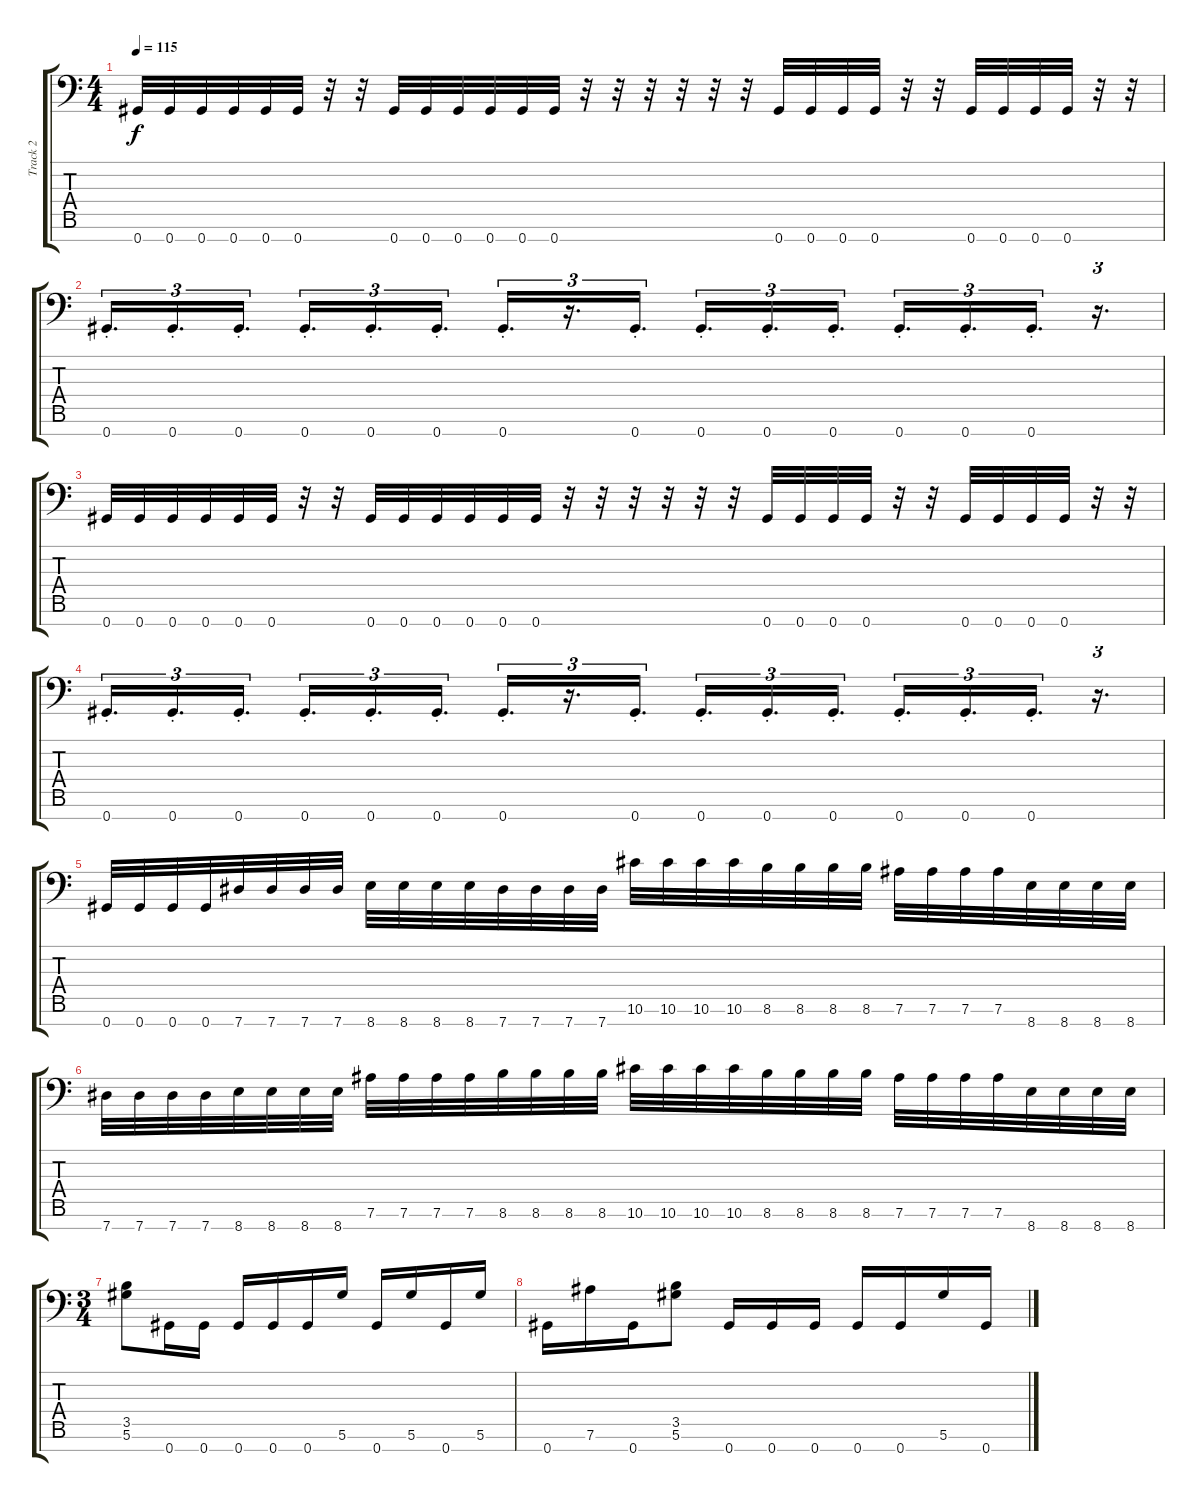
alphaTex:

\track ("Track 2" "Track 2") {instrument overdrivenguitar}
\staff {score tabs}
\tuning (Eb4 Bb3 Gb3 Db3 Ab2 Eb2 Ab1) {hide}
\ts (4 4)
\tempo 115
\clef f4
\ks c
0.7.32{dy f} 0.7.32 0.7.32 0.7.32 0.7.32 0.7.32 r.32 r.32 0.7.32 0.7.32 0.7.32 0.7.32 0.7.32 0.7.32 r.32 r.32 r.32 r.32 r.32 r.32 0.7.32 0.7.32 0.7.32 0.7.32 r.32 r.32 0.7.32 0.7.32 0.7.32 0.7.32 r.32 r.32 |
0.7{st}.16{d tu (3 2)} 0.7{st}.16{d tu (3 2)} 0.7{st}.16{d tu (3 2)} 0.7{st}.16{d tu (3 2)} 0.7{st}.16{d tu (3 2)} 0.7{st}.16{d tu (3 2)} 0.7{st}.16{d tu (3 2)} r.16{d tu (3 2)} 0.7{st}.16{d tu (3 2)} 0.7{st}.16{d tu (3 2)} 0.7{st}.16{d tu (3 2)} 0.7{st}.16{d tu (3 2)} 0.7{st}.16{d tu (3 2)} 0.7{st}.16{d tu (3 2)} 0.7{st}.16{d tu (3 2)} r.16{d tu (3 2)} |
0.7.32 0.7.32 0.7.32 0.7.32 0.7.32 0.7.32 r.32 r.32 0.7.32 0.7.32 0.7.32 0.7.32 0.7.32 0.7.32 r.32 r.32 r.32 r.32 r.32 r.32 0.7.32 0.7.32 0.7.32 0.7.32 r.32 r.32 0.7.32 0.7.32 0.7.32 0.7.32 r.32 r.32 |
0.7{st}.16{d tu (3 2)} 0.7{st}.16{d tu (3 2)} 0.7{st}.16{d tu (3 2)} 0.7{st}.16{d tu (3 2)} 0.7{st}.16{d tu (3 2)} 0.7{st}.16{d tu (3 2)} 0.7{st}.16{d tu (3 2)} r.16{d tu (3 2)} 0.7{st}.16{d tu (3 2)} 0.7{st}.16{d tu (3 2)} 0.7{st}.16{d tu (3 2)} 0.7{st}.16{d tu (3 2)} 0.7{st}.16{d tu (3 2)} 0.7{st}.16{d tu (3 2)} 0.7{st}.16{d tu (3 2)} r.16{d tu (3 2)} |
0.7.32 0.7.32 0.7.32 0.7.32 7.7.32 7.7.32 7.7.32 7.7.32 8.7.32 8.7.32 8.7.32 8.7.32 7.7.32 7.7.32 7.7.32 7.7.32 10.6.32 10.6.32 10.6.32 10.6.32 8.6.32 8.6.32 8.6.32 8.6.32 7.6.32 7.6.32 7.6.32 7.6.32 8.7.32 8.7.32 8.7.32 8.7.32 |
7.7.32 7.7.32 7.7.32 7.7.32 8.7.32 8.7.32 8.7.32 8.7.32 7.6.32 7.6.32 7.6.32 7.6.32 8.6.32 8.6.32 8.6.32 8.6.32 10.6.32 10.6.32 10.6.32 10.6.32 8.6.32 8.6.32 8.6.32 8.6.32 7.6.32 7.6.32 7.6.32 7.6.32 8.7.32 8.7.32 8.7.32 8.7.32 |
\ts (3 4)
(3.5 5.6).8 0.7.16 0.7.16 0.7.16 0.7.16 0.7.16 5.6.16 0.7.16 5.6.16 0.7.16 5.6.16 |
0.7.16 7.6.16 0.7.16 (3.5 5.6).8 0.7.16 0.7.16 0.7.16 0.7.16 0.7.16 5.6.16 0.7.16
